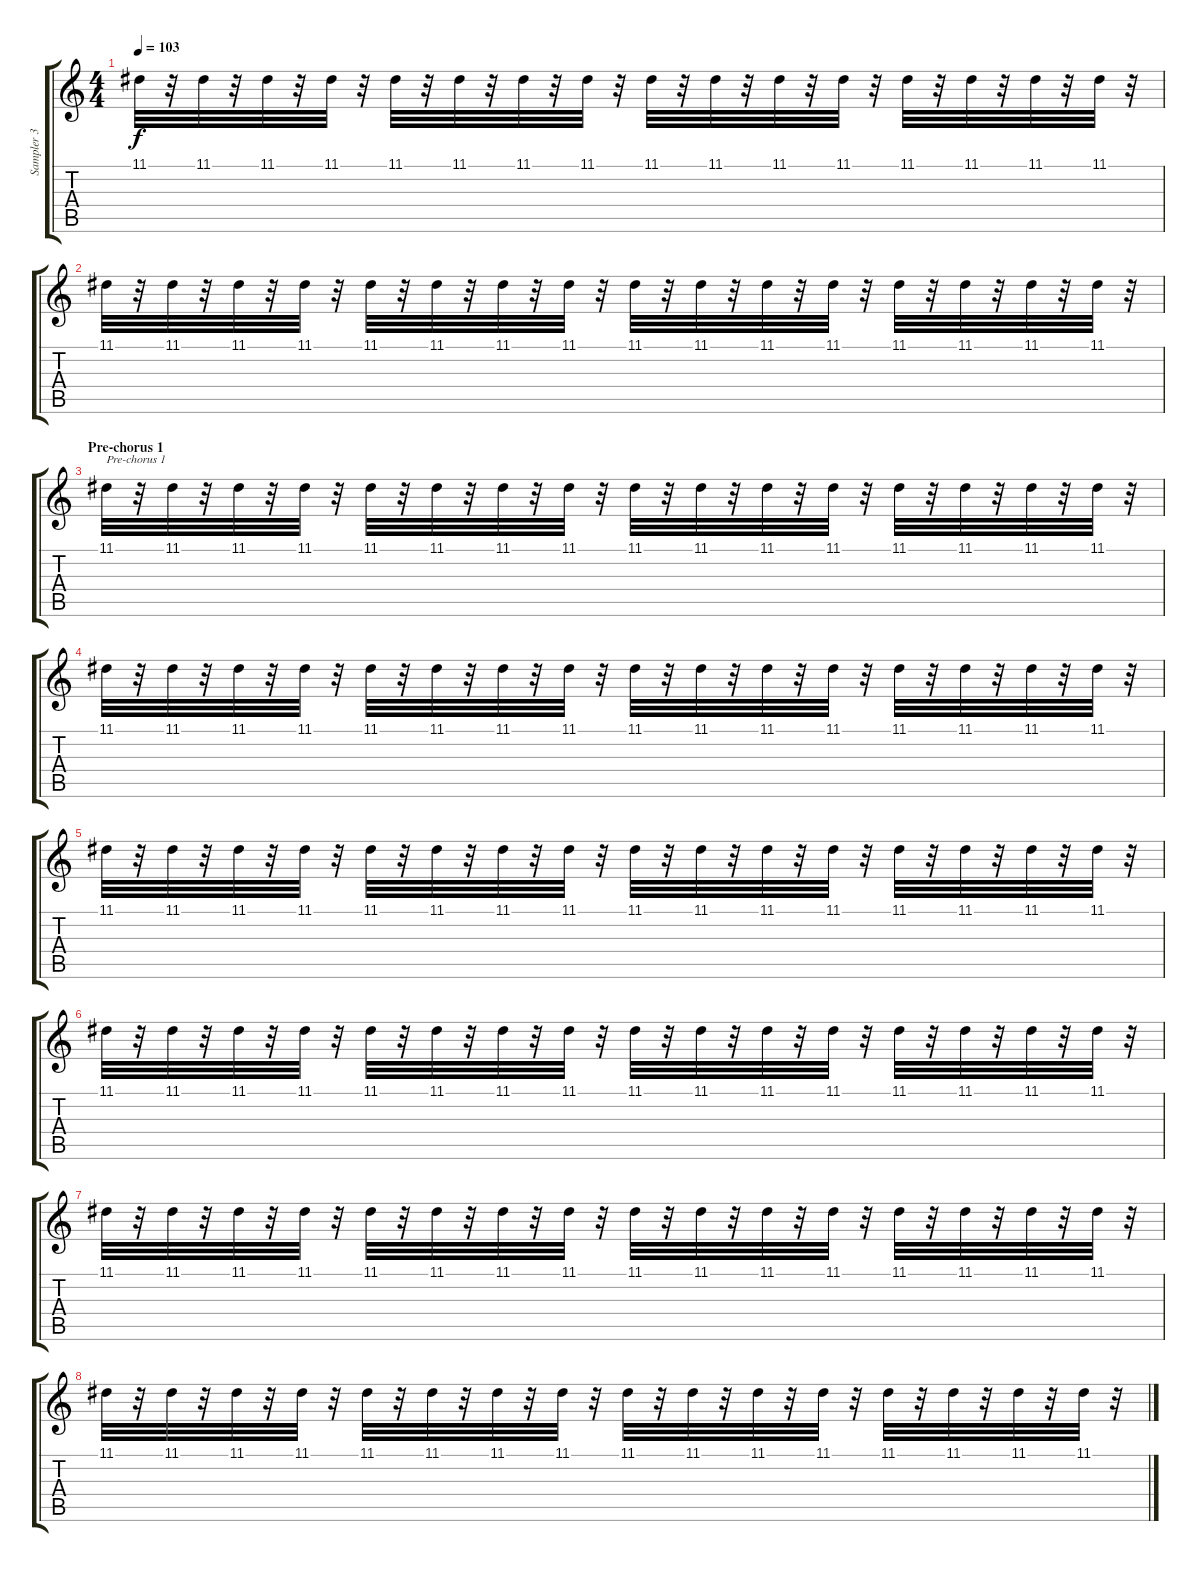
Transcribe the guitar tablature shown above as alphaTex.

\track ("Sampler 3" "Sampler 3") {instrument lead8bassandlead}
\staff {score tabs}
\tuning (E4 B3 G3 D3 A2 E2) {hide}
\ts (4 4)
\tempo 103
\clef g2
\ks c
11.1.32{dy f balance 16} r.32 11.1.32 r.32 11.1.32{balance 15} r.32 11.1.32 r.32 11.1.32{volume 5 balance 14} r.32 11.1.32 r.32 11.1.32{balance 13} r.32 11.1.32 r.32 11.1.32{volume 4 balance 12} r.32 11.1.32 r.32 11.1.32{balance 11} r.32 11.1.32 r.32 11.1.32{volume 3 balance 10} r.32 11.1.32 r.32 11.1.32{volume 5 balance 8} r.32 11.1.32 r.32 |
11.1.32{volume 6 balance 7} r.32 11.1.32 r.32 11.1.32{volume 6 balance 6} r.32 11.1.32 r.32 11.1.32{volume 5 balance 5} r.32 11.1.32 r.32 11.1.32{volume 4 balance 4} r.32 11.1.32 r.32 11.1.32{balance 3} r.32 11.1.32 r.32 11.1.32{balance 2} r.32 11.1.32 r.32 11.1.32{balance 3} r.32 11.1.32 r.32 11.1.32{balance 5} r.32 11.1.32 r.32 |
\section ("" "Pre-chorus 1")
11.1.32{txt "Pre-chorus 1" balance 16} r.32 11.1.32 r.32 11.1.32{balance 15} r.32 11.1.32 r.32 11.1.32{volume 5 balance 14} r.32 11.1.32 r.32 11.1.32{balance 13} r.32 11.1.32 r.32 11.1.32{volume 4 balance 12} r.32 11.1.32 r.32 11.1.32{balance 11} r.32 11.1.32 r.32 11.1.32{volume 3 balance 10} r.32 11.1.32 r.32 11.1.32{volume 5 balance 8} r.32 11.1.32 r.32 |
11.1.32{volume 6 balance 7} r.32 11.1.32 r.32 11.1.32{volume 6 balance 6} r.32 11.1.32 r.32 11.1.32{volume 5 balance 5} r.32 11.1.32 r.32 11.1.32{volume 4 balance 4} r.32 11.1.32 r.32 11.1.32{balance 3} r.32 11.1.32 r.32 11.1.32{balance 2} r.32 11.1.32 r.32 11.1.32{balance 3} r.32 11.1.32 r.32 11.1.32{balance 5} r.32 11.1.32 r.32 |
11.1.32{balance 16} r.32 11.1.32 r.32 11.1.32{balance 15} r.32 11.1.32 r.32 11.1.32{volume 5 balance 14} r.32 11.1.32 r.32 11.1.32{balance 13} r.32 11.1.32 r.32 11.1.32{volume 4 balance 12} r.32 11.1.32 r.32 11.1.32{balance 11} r.32 11.1.32 r.32 11.1.32{volume 3 balance 10} r.32 11.1.32 r.32 11.1.32{volume 5 balance 8} r.32 11.1.32 r.32 |
11.1.32{volume 6 balance 7} r.32 11.1.32 r.32 11.1.32{volume 6 balance 6} r.32 11.1.32 r.32 11.1.32{volume 5 balance 5} r.32 11.1.32 r.32 11.1.32{volume 4 balance 4} r.32 11.1.32 r.32 11.1.32{balance 3} r.32 11.1.32 r.32 11.1.32{balance 2} r.32 11.1.32 r.32 11.1.32{balance 3} r.32 11.1.32 r.32 11.1.32{balance 5} r.32 11.1.32 r.32 |
11.1.32{balance 16} r.32 11.1.32 r.32 11.1.32{balance 15} r.32 11.1.32 r.32 11.1.32{volume 5 balance 14} r.32 11.1.32 r.32 11.1.32{balance 13} r.32 11.1.32 r.32 11.1.32{volume 4 balance 12} r.32 11.1.32 r.32 11.1.32{balance 11} r.32 11.1.32 r.32 11.1.32{volume 3 balance 10} r.32 11.1.32 r.32 11.1.32{volume 5 balance 8} r.32 11.1.32 r.32 |
11.1.32{volume 6 balance 7} r.32 11.1.32 r.32 11.1.32{volume 6 balance 6} r.32 11.1.32 r.32 11.1.32{volume 5 balance 5} r.32 11.1.32 r.32 11.1.32{volume 4 balance 4} r.32 11.1.32 r.32 11.1.32{balance 3} r.32 11.1.32 r.32 11.1.32{balance 2} r.32 11.1.32 r.32 11.1.32{balance 3} r.32 11.1.32 r.32 11.1.32{balance 5} r.32 11.1.32 r.32
